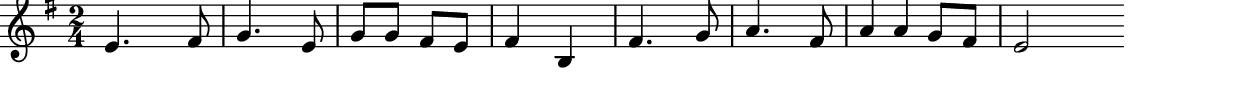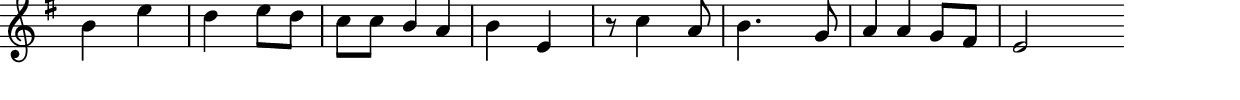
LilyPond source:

% MusicXML to Lilypond converter by Kovi

szovegAAA = \lyricmode {  "Lenn" "a," "lenn" "a," "lenn" "a" "Vol" -- "ga" "men" -- "tén" "élt" "egy" "kis" -- "lány," "Ka" -- "tyusa" "a" "ne" -- "ve." "Kinn" "a" "fron" -- "ton"  \skip 4 "har" -- "col" "a" "sze" -- "rel" -- "me," "ér" -- "te" "köny" -- "nyes" "mind" "a" "két" "sze" -- "me."  }

% Analyzing...
% 1 parts
% 1 Staff
% forceBassClefActive = 
melody = {
% 40 notes in the part
% 1 voices

\new Staff
\new Voice {
% 40 notes
% 16 mesaures

% Measure 1
\clef "treble"
\key g \major
\time 2/4 
e'4. fis'8 
% Measure 2
g'4. e'8 
% Measure 3
g'8 g'8 fis'8 e'8 
% Measure 4
fis'4 b4 
% Measure 5
fis'4. g'8 
% Measure 6
a'4. fis'8 
% Measure 7
a'8 a'8 g'8 fis'8 
% Measure 8
e'2 
% Measure 9
\bar "|:" \break
b'4 e''4 
% Measure 10
d''4 e''8 d''8 
% Measure 11
c''8 c''8 b'8 a'8 
% Measure 12
b'4 e'4 
% Measure 13
r8 c''4 a'8 
% Measure 14
b'4. g'8 
% Measure 15
a'8 a'8 g'8 fis'8 
% Measure 16
e'2 \bar ":|" 
} % voice
} % melody


harmonies = \chordmode {
% 10 chords
\germanChords
e4:m s4 s4 s4 s4 s4 b4:7 s4 s4 s4 s4 s4 s4 s4 e4:m s4 g4 s4 s4 s4 a4:m s4 e4:m s4 a4:m s4 e4:m s4 b4:7 s4 e4:m
}

\include "../../definitions.ly"
